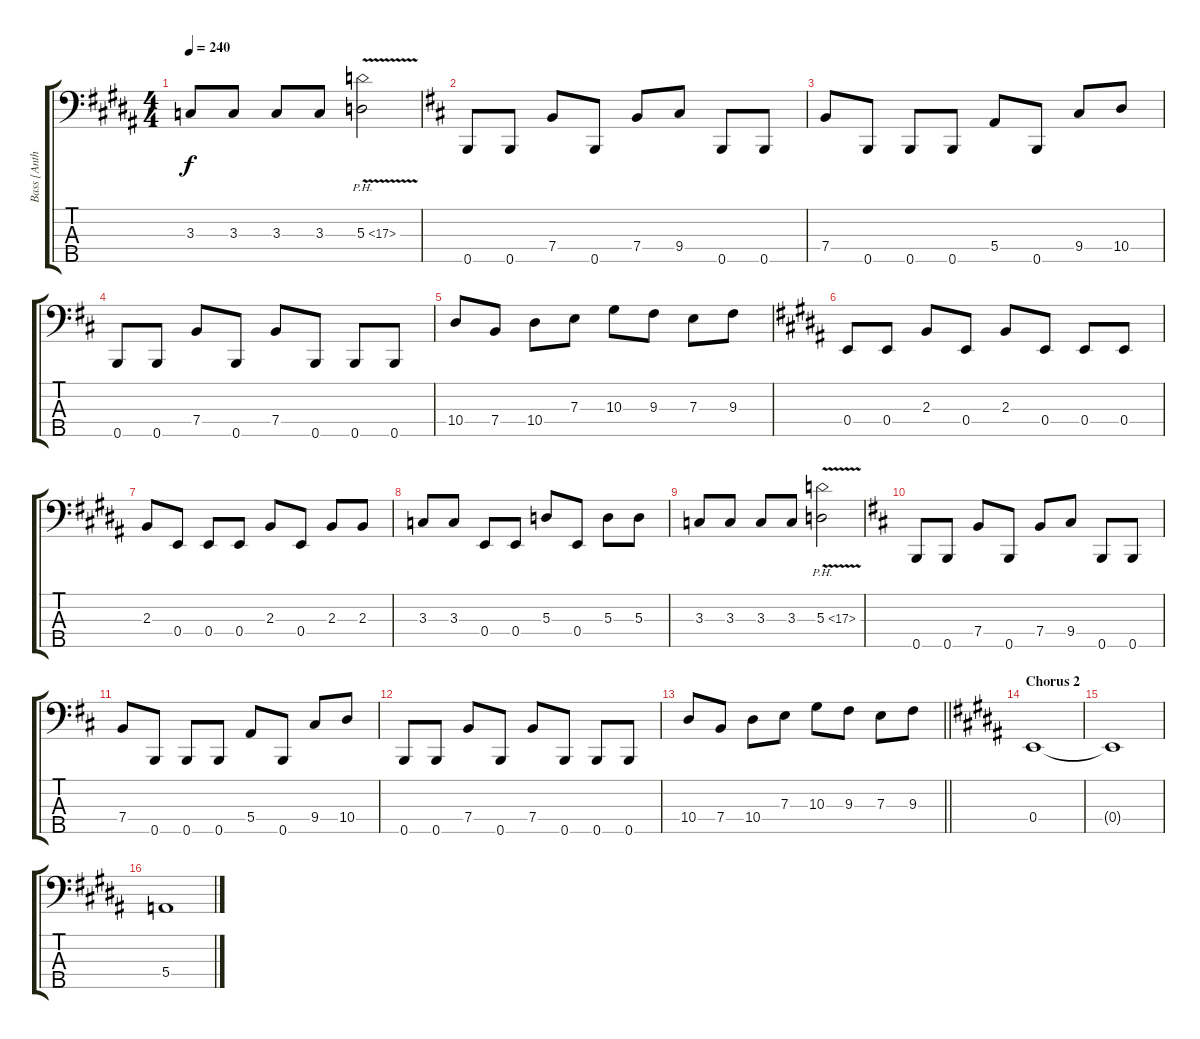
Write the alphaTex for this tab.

\track ("Bass [Anthony Ridout]" "Bass [Anth") {instrument electricbasspick}
\staff {score tabs}
\tuning (G2 D2 A1 E1 B0) {hide}
\ts (4 4)
\tempo 240
\clef f4
\ks b
3.3.8{dy f} 3.3.8 3.3.8 3.3.8 5.3{ph 12 v}.2 |
\ks bminor
0.5.8 0.5.8 7.4.8 0.5.8 7.4.8 9.4.8 0.5.8 0.5.8 |
7.4.8 0.5.8 0.5.8 0.5.8 5.4.8 0.5.8 9.4.8 10.4.8 |
0.5.8 0.5.8 7.4.8 0.5.8 7.4.8 0.5.8 0.5.8 0.5.8 |
10.4.8 7.4.8 10.4.8 7.3.8 10.3.8 9.3.8 7.3.8 9.3.8 |
\ks b
0.4.8 0.4.8 2.3.8 0.4.8 2.3.8 0.4.8 0.4.8 0.4.8 |
2.3.8 0.4.8 0.4.8 0.4.8 2.3.8 0.4.8 2.3.8 2.3.8 |
3.3.8 3.3.8 0.4.8 0.4.8 5.3.8 0.4.8 5.3.8 5.3.8 |
3.3.8 3.3.8 3.3.8 3.3.8 5.3{ph 12 v}.2 |
\ks bminor
0.5.8 0.5.8 7.4.8 0.5.8 7.4.8 9.4.8 0.5.8 0.5.8 |
7.4.8 0.5.8 0.5.8 0.5.8 5.4.8 0.5.8 9.4.8 10.4.8 |
0.5.8 0.5.8 7.4.8 0.5.8 7.4.8 0.5.8 0.5.8 0.5.8 |
\barLineRight lightlight
10.4.8 7.4.8 10.4.8 7.3.8 10.3.8 9.3.8 7.3.8 9.3.8 |
\section ("" "Chorus 2")
\ks b
0.4.1 |
0.4{t}.1 |
5.4.1
